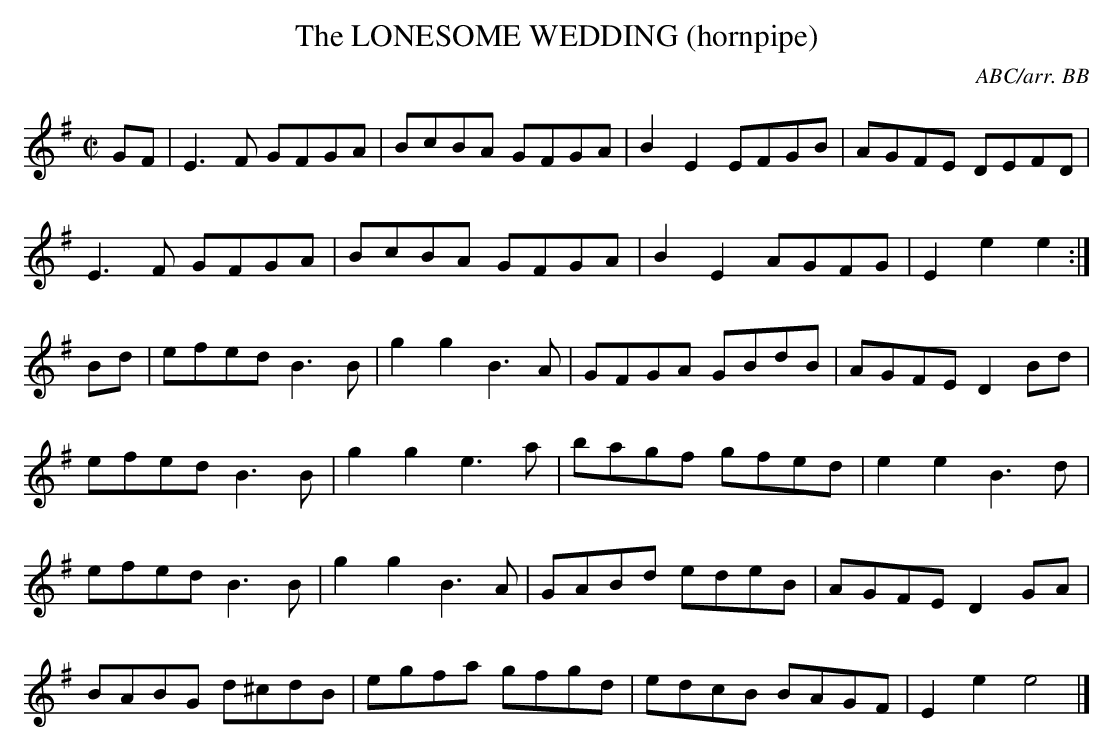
X:1
T:LONESOME WEDDING (hornpipe), The
C:ABC/arr. BB
L:1/8
M:C|
K:Em
GF|E3F GFGA|BcBA GFGA|B2 E2 EFGB|AGFE DEFD|
E3F GFGA|BcBA GFGA|B2 E2 AGFG|E2 e2 e2:|
Bd|efed B3B|g2 g2 B3A|GFGA GBdB|AGFE D2 Bd|
efed B3B|g2 g2 e3a|bagf gfed|e2 e2 B3d|
efed B3B|g2 g2 B3A|GABd edeB|AGFE D2 GA|
BABG d^cdB|egfa gfgd|edcB BAGF|E2 e2 e4|]
